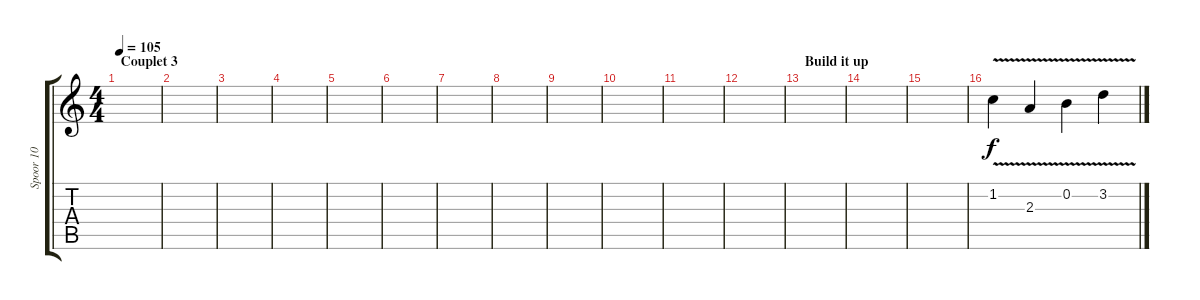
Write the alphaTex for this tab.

\track ("Spoor 10" "Spoor 10") {instrument distortionguitar}
\staff {score tabs}
\tuning (E4 B3 G3 D3 A2 E2) {hide}
\ts (4 4)
\section ("" "Couplet 3")
\tempo 105
\clef g2
\ks c
|
|
|
|
|
|
|
|
|
|
|
|
\section ("" "Build it up")
|
|
|
1.2{v}.4 2.3{v}.4 0.2{v}.4 3.2{v}.4
